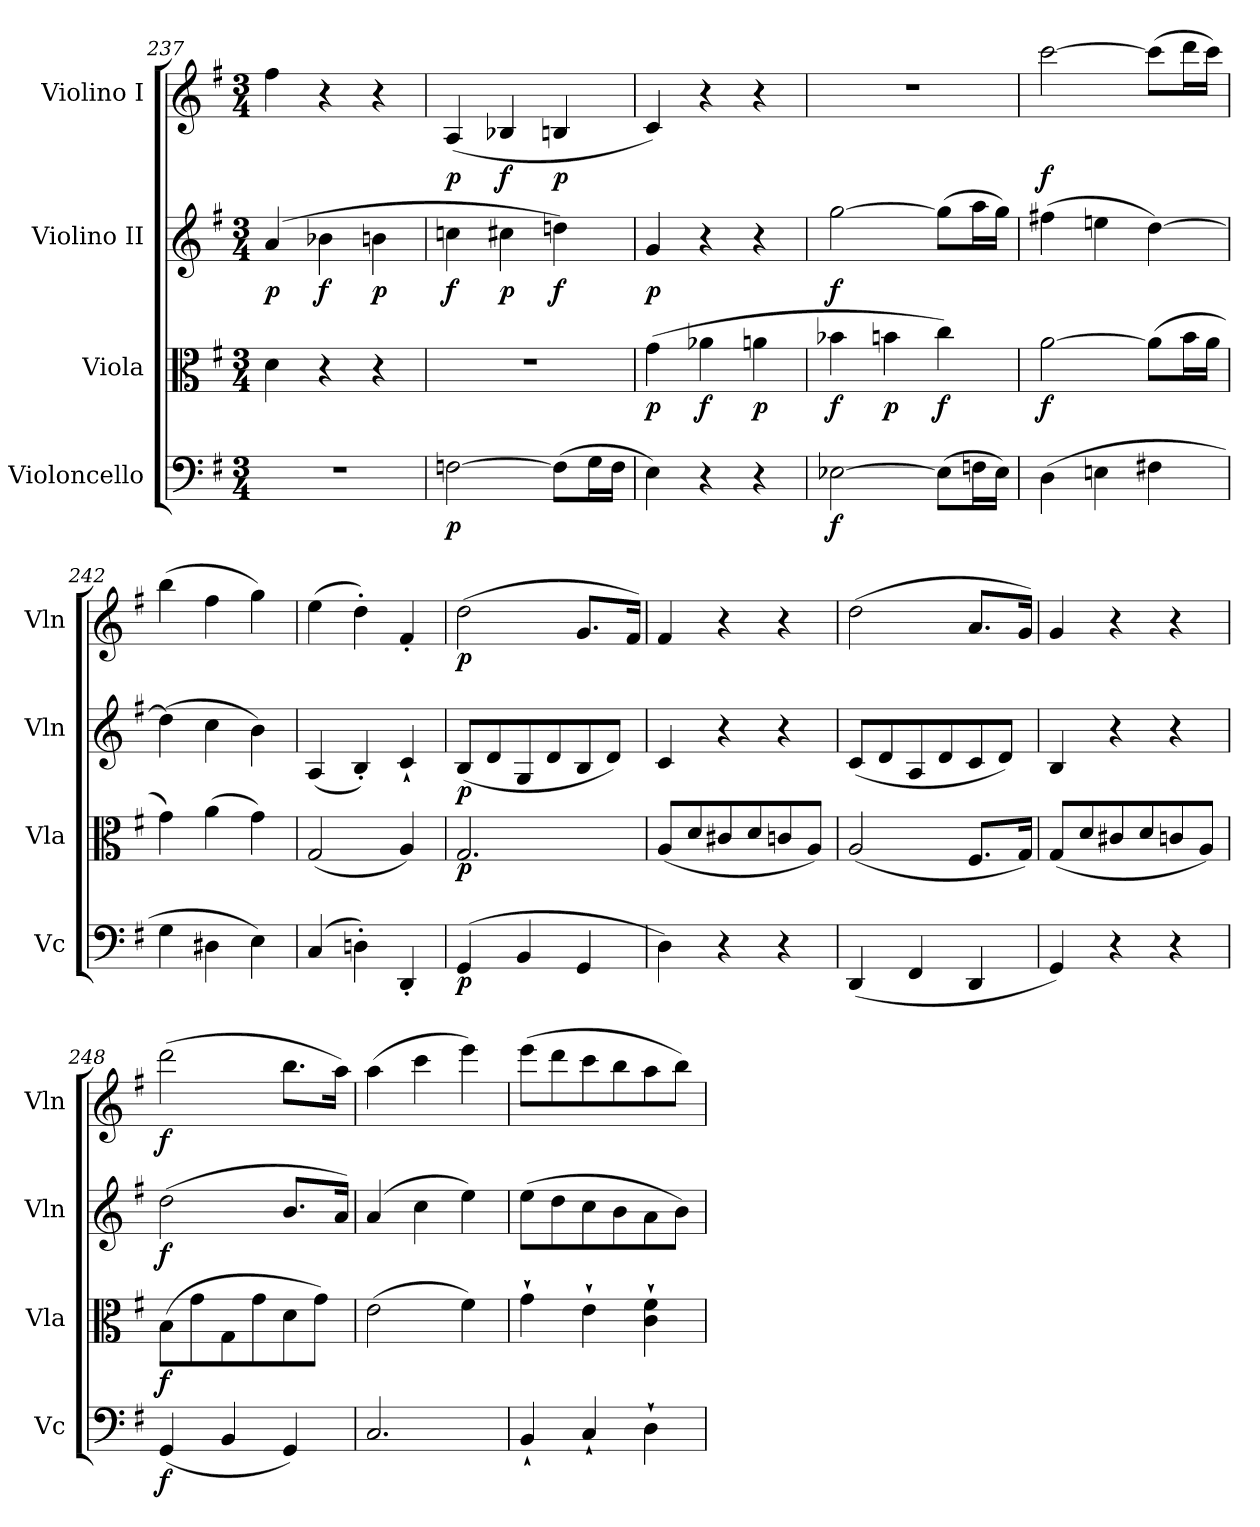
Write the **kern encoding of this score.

**kern	**dynam	**kern	**dynam	**kern	**dynam	**kern	**dynam
*part4	*part4	*part3	*part3	*part2	*part2	*part1	*part1
*staff4	*staff4	*staff3	*staff3	*staff2	*staff2	*staff1	*staff1
*I"Violoncello	*	*I"Viola	*	*I"Violino II	*	*I"Violino I	*
*I'Vc	*	*I'Vla	*	*I'Vln	*	*I'Vln	*
*clefF4	*	*clefC3	*	*clefG2	*	*clefG2	*
*k[f#]	*	*k[f#]	*	*k[f#]	*	*k[f#]	*
*M3/4	*	*M3/4	*	*M3/4	*	*M3/4	*
=237	=237	=237	=237	=237	=237	=237	=237
2.r	.	4d	.	(4a	p	4ff#	.
.	.	4r	.	4b-X	f	4r	.
.	.	4r	.	4bn	p	4r	.
=238	=238	=238	=238	=238	=238	=238	=238
[2Fn	p	2.r	.	4ccn	f	(4A	p
.	.	.	.	4cc#X	p	4B-X	f
(8FL]	.	.	.	4ddn)	f	4Bn	p
16GL	.	.	.	.	.	.	.
16FJJ	.	.	.	.	.	.	.
=239	=239	=239	=239	=239	=239	=239	=239
4E)	.	(4g	p	4g	p	4c)	.
4r	.	4a-X	f	4r	.	4r	.
4r	.	4an	p	4r	.	4r	.
=240	=240	=240	=240	=240	=240	=240	=240
[2E-X	f	4b-X	f	[2gg	f	2.r	.
.	.	4bn	p	.	.	.	.
(8E-L]	.	4cc)	f	(8ggL]	.	.	.
16FnL	.	.	.	16aaL	.	.	.
16E-JJ)	.	.	.	16ggJJ)	.	.	.
=241	=241	=241	=241	=241	=241	=241	=241
(4D	.	[2a	f	(4ff#X	.	[2ccc	f
4En	.	.	.	4een	.	.	.
4F#X	.	(8aL]	.	[4dd)	.	(8cccL]	.
.	.	16bL	.	.	.	16dddL	.
.	.	16aJJ	.	.	.	16cccJJ)	.
=242	=242	=242	=242	=242	=242	=242	=242
4G	.	4g)	.	(4dd]	.	(4bb	.
4D#X	.	(4a	.	4cc	.	4ff#	.
4E)	.	4g)	.	4b)	.	4gg)	.
=243	=243	=243	=243	=243	=243	=243	=243
(4C	.	(2G	.	(4A	.	(4ee	.
4Dn')	.	.	.	4B')	.	4dd')	.
4DD'	.	4A)	.	4c`	.	4f#'	.
=244	=244	=244	=244	=244	=244	=244	=244
(4GG	p	2.G	p	(8BL	p	(2dd	p
.	.	.	.	8d	.	.	.
4BB	.	.	.	8G	.	.	.
.	.	.	.	8d	.	.	.
4GG	.	.	.	8B	.	8.gL	.
.	.	.	.	8dJ)	.	.	.
.	.	.	.	.	.	16f#Jk)	.
=245	=245	=245	=245	=245	=245	=245	=245
4D)	.	(8AL	.	4c	.	4f#	.
.	.	8d	.	.	.	.	.
4r	.	8c#X	.	4r	.	4r	.
.	.	8d	.	.	.	.	.
4r	.	8cn	.	4r	.	4r	.
.	.	8AJ)	.	.	.	.	.
=246	=246	=246	=246	=246	=246	=246	=246
(4DD	.	(2A	.	(8cL	.	(2dd	.
.	.	.	.	8d	.	.	.
4FF#	.	.	.	8A	.	.	.
.	.	.	.	8d	.	.	.
4DD	.	8.F#L	.	8c	.	8.aL	.
.	.	.	.	8dJ)	.	.	.
.	.	16GJk)	.	.	.	16gJk)	.
=247	=247	=247	=247	=247	=247	=247	=247
4GG)	.	(8GL	.	4B	.	4g	.
.	.	8d	.	.	.	.	.
4r	.	8c#X	.	4r	.	4r	.
.	.	8d	.	.	.	.	.
4r	.	8cn	.	4r	.	4r	.
.	.	8AJ)	.	.	.	.	.
=248	=248	=248	=248	=248	=248	=248	=248
(4GG	f	(8BL	f	(2dd	f	(2ddd	f
.	.	8g	.	.	.	.	.
4BB	.	8G	.	.	.	.	.
.	.	8g	.	.	.	.	.
4GG)	.	8d	.	8.bL	.	8.bbL	.
.	.	8gJ)	.	.	.	.	.
.	.	.	.	16aJk)	.	16aaJk)	.
=249	=249	=249	=249	=249	=249	=249	=249
2.C	.	(2e	.	(4a	.	(4aa	.
.	.	.	.	4cc	.	4ccc	.
.	.	4f#)	.	4ee)	.	4eee)	.
=250	=250	=250	=250	=250	=250	=250	=250
4BB`	.	4g`	.	(8eeL	.	(8eeeL	.
.	.	.	.	8dd	.	8ddd	.
4C`	.	4e`	.	8cc	.	8ccc	.
.	.	.	.	8b	.	8bb	.
4D`	.	4c` 4f#`	.	8a	.	8aa	.
.	.	.	.	8bJ)	.	8bbJ)	.
=	=	=	=	=	=	=	=
*-	*-	*-	*-	*-	*-	*-	*-
